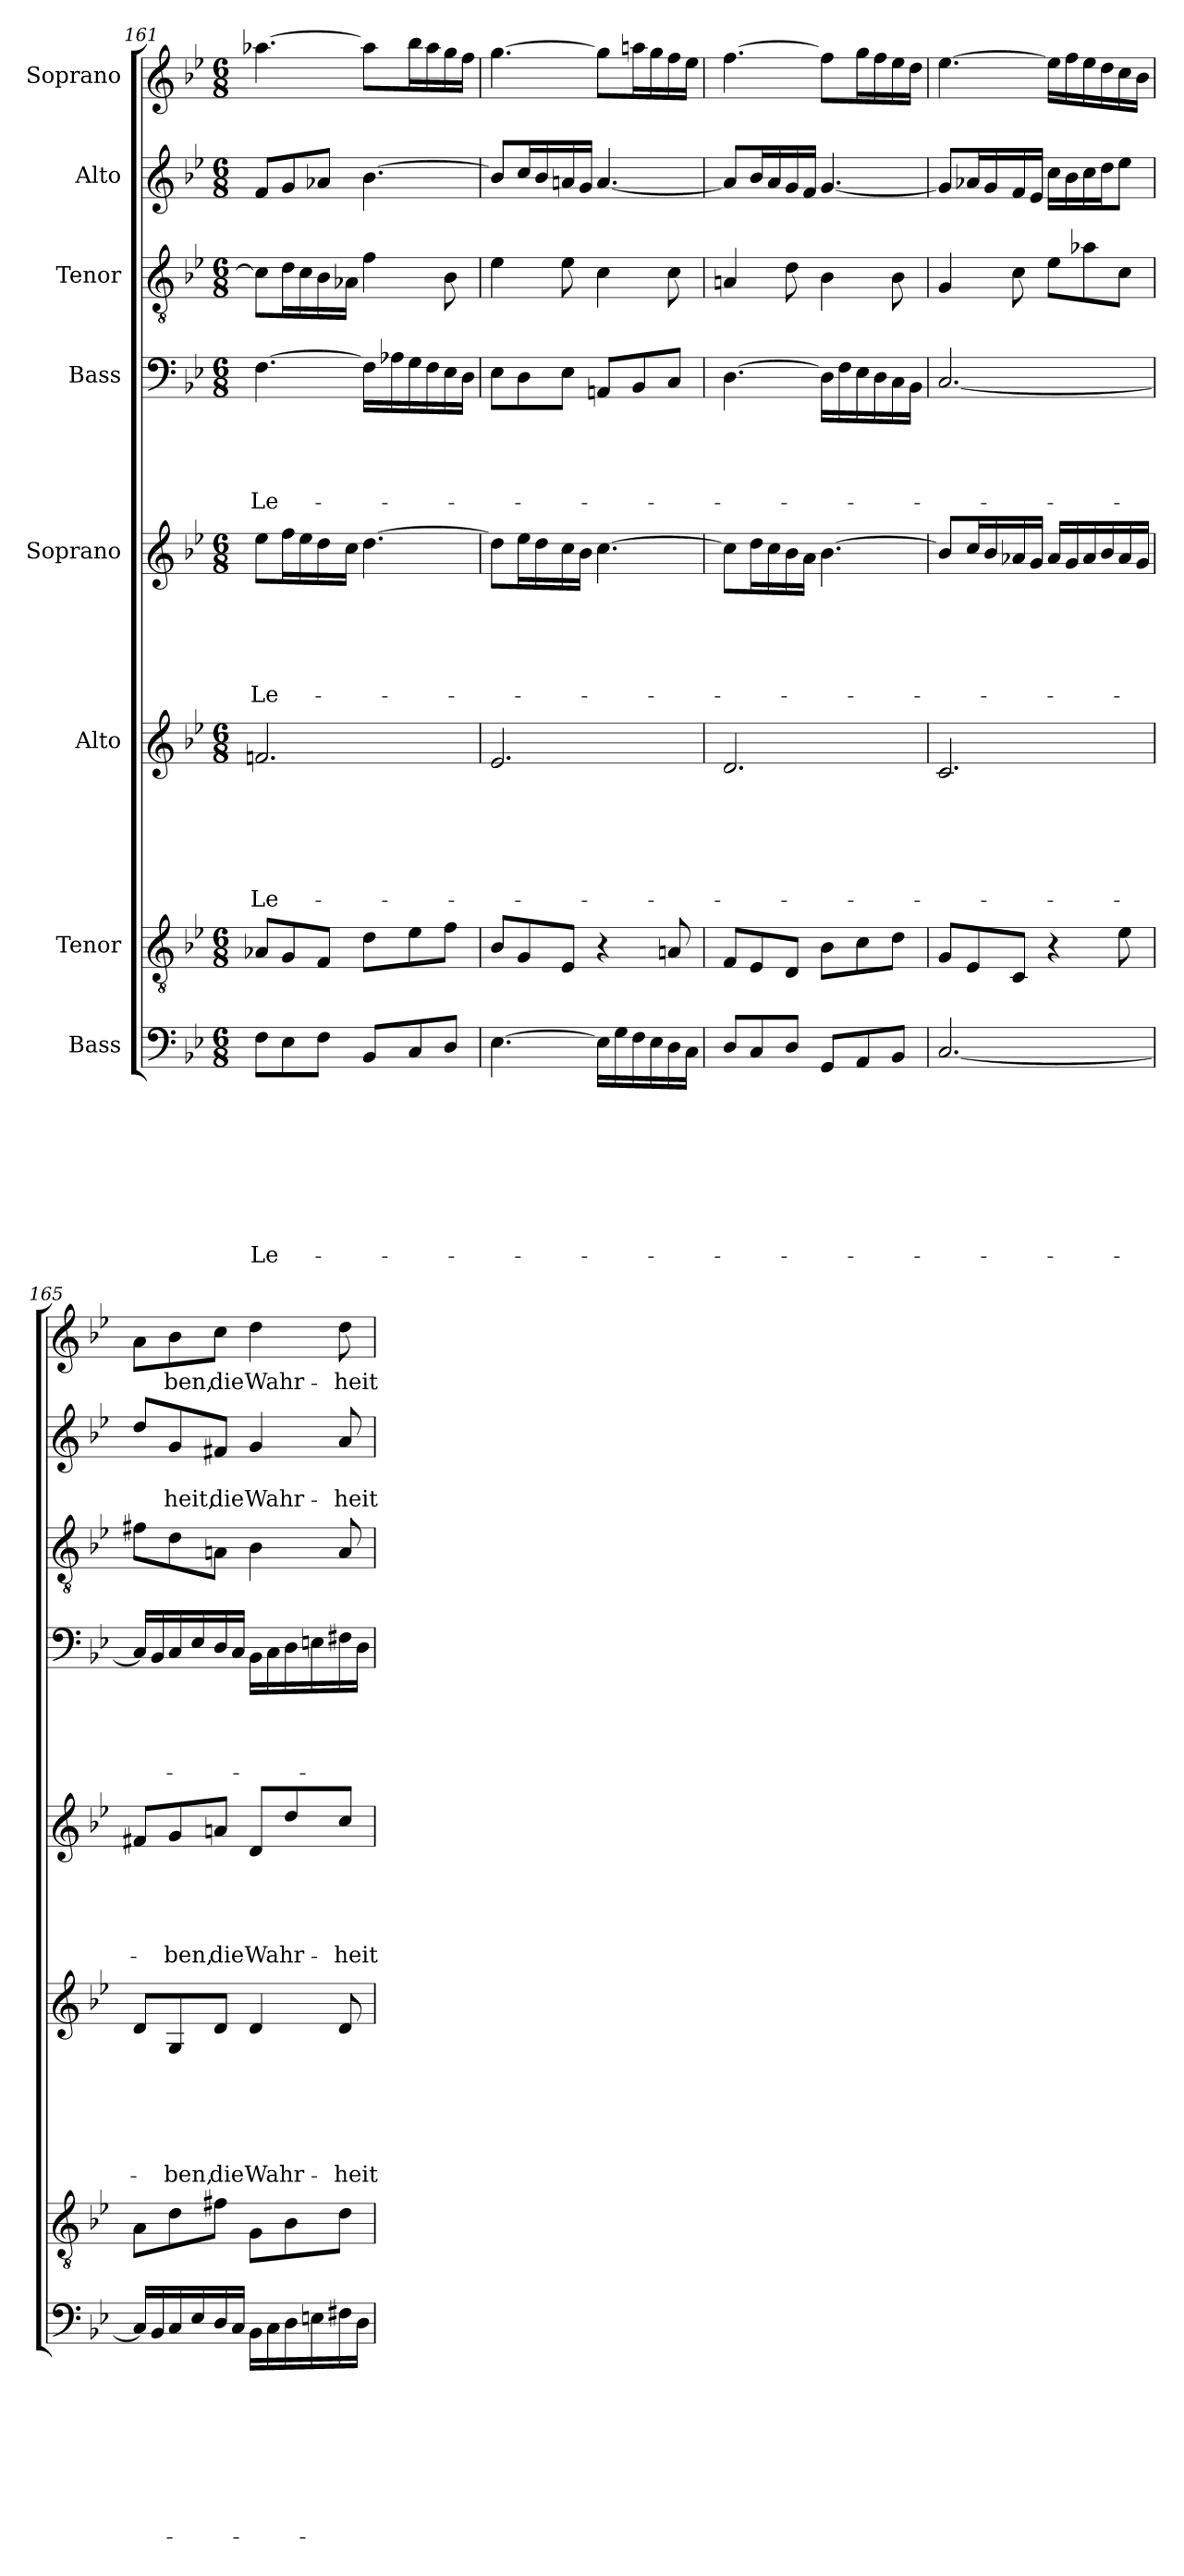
**kern	**text	**text	**text	**text	**text	**text	**text	**text	**kern	**kern	**text	**text	**text	**text	**text	**text	**kern	**text	**text	**text	**text	**text	**kern	**text	**text	**text	**text	**kern	**kern	**text	**text	**kern	**text
*part8	*part8	*part8	*part8	*part8	*part8	*part8	*part8	*part8	*part7	*part6	*part6	*part6	*part6	*part6	*part6	*part6	*part5	*part5	*part5	*part5	*part5	*part5	*part4	*part4	*part4	*part4	*part4	*part3	*part2	*part2	*part2	*part1	*part1
*staff8	*staff8	*staff8	*staff8	*staff8	*staff8	*staff8	*staff8	*staff8	*staff7	*staff6	*staff6	*staff6	*staff6	*staff6	*staff6	*staff6	*staff5	*staff5	*staff5	*staff5	*staff5	*staff5	*staff4	*staff4	*staff4	*staff4	*staff4	*staff3	*staff2	*staff2	*staff2	*staff1	*staff1
*I"Bass	*	*	*	*	*	*	*	*	*I"Tenor	*I"Alto	*	*	*	*	*	*	*I"Soprano	*	*	*	*	*	*I"Bass	*	*	*	*	*I"Tenor	*I"Alto	*	*	*I"Soprano	*
*clefF4	*	*	*	*	*	*	*	*	*clefGv2	*clefG2	*	*	*	*	*	*	*clefG2	*	*	*	*	*	*clefF4	*	*	*	*	*clefGv2	*clefG2	*	*	*clefG2	*
*k[b-e-]	*	*	*	*	*	*	*	*	*k[b-e-]	*k[b-e-]	*	*	*	*	*	*	*k[b-e-]	*	*	*	*	*	*k[b-e-]	*	*	*	*	*k[b-e-]	*k[b-e-]	*	*	*k[b-e-]	*
*B-:	*	*	*	*	*	*	*	*	*B-:	*B-:	*	*	*	*	*	*	*B-:	*	*	*	*	*	*B-:	*	*	*	*	*B-:	*B-:	*	*	*B-:	*
*M6/8	*	*	*	*	*	*	*	*	*M6/8	*M6/8	*	*	*	*	*	*	*M6/8	*	*	*	*	*	*M6/8	*	*	*	*	*M6/8	*M6/8	*	*	*M6/8	*
=161	=161	=161	=161	=161	=161	=161	=161	=161	=161	=161	=161	=161	=161	=161	=161	=161	=161	=161	=161	=161	=161	=161	=161	=161	=161	=161	=161	=161	=161	=161	=161	=161	=161
!	!	!	!	!	!	!	!	!LO:LY:b	!	!	!	!	!	!	!	!LO:LY:b	!	!	!	!	!	!LO:LY:b	!	!	!	!	!LO:LY:b	!	!	!	!	!	!
8F\L	.	.	.	.	.	.	.	Le-	8A-X/L	2.fn/	.	.	.	.	.	Le-	8ee-\L	.	.	.	.	Le-	[>4.F\	.	.	.	Le-	8c\L]	8f/L	.	.	[>4.aa-X\	.
8E-\	.	.	.	.	.	.	.	.	8G/	.	.	.	.	.	.	.	16ff\L	.	.	.	.	.	.	.	.	.	.	16d\L	8g/	.	.	.	.
.	.	.	.	.	.	.	.	.	.	.	.	.	.	.	.	.	16ee-\	.	.	.	.	.	.	.	.	.	.	16c\	.	.	.	.	.
8F\J	.	.	.	.	.	.	.	.	8F/J	.	.	.	.	.	.	.	16dd\	.	.	.	.	.	.	.	.	.	.	16B-\	8a-X/J	.	.	.	.
.	.	.	.	.	.	.	.	.	.	.	.	.	.	.	.	.	16cc\JJ	.	.	.	.	.	.	.	.	.	.	16A-X\JJ	.	.	.	.	.
8BB-/L	.	.	.	.	.	.	.	.	8d\L	.	.	.	.	.	.	.	[<4.dd\	.	.	.	.	.	16F\LL]	.	.	.	.	4f\	[<4.b-\	.	.	8aa-\L]	.
.	.	.	.	.	.	.	.	.	.	.	.	.	.	.	.	.	.	.	.	.	.	.	16A-X\	.	.	.	.	.	.	.	.	.	.
8C/	.	.	.	.	.	.	.	.	8e-\	.	.	.	.	.	.	.	.	.	.	.	.	.	16G\	.	.	.	.	.	.	.	.	16bb-\L	.
.	.	.	.	.	.	.	.	.	.	.	.	.	.	.	.	.	.	.	.	.	.	.	16F\	.	.	.	.	.	.	.	.	16aa-\	.
8D/J	.	.	.	.	.	.	.	.	8f\J	.	.	.	.	.	.	.	.	.	.	.	.	.	16E-\	.	.	.	.	8B-\	.	.	.	16gg\	.
.	.	.	.	.	.	.	.	.	.	.	.	.	.	.	.	.	.	.	.	.	.	.	16D\JJ	.	.	.	.	.	.	.	.	16ff\JJ	.
!!LO:LB:g=z
=162	=162	=162	=162	=162	=162	=162	=162	=162	=162	=162	=162	=162	=162	=162	=162	=162	=162	=162	=162	=162	=162	=162	=162	=162	=162	=162	=162	=162	=162	=162	=162	=162	=162
[>4.E-\	.	.	.	.	.	.	.	.	8B-/L	2.e-/	.	.	.	.	.	.	8dd\L]	.	.	.	.	.	8E-\L	.	.	.	.	4e-\	8b-/L]	.	.	[>4.gg\	.
.	.	.	.	.	.	.	.	.	8G/	.	.	.	.	.	.	.	16ee-\L	.	.	.	.	.	8D\	.	.	.	.	.	16cc/L	.	.	.	.
.	.	.	.	.	.	.	.	.	.	.	.	.	.	.	.	.	16dd\	.	.	.	.	.	.	.	.	.	.	.	16b-/	.	.	.	.
.	.	.	.	.	.	.	.	.	8E-/J	.	.	.	.	.	.	.	16cc\	.	.	.	.	.	8E-\J	.	.	.	.	8e-\	16an/	.	.	.	.
.	.	.	.	.	.	.	.	.	.	.	.	.	.	.	.	.	16b-\JJ	.	.	.	.	.	.	.	.	.	.	.	16g/JJ	.	.	.	.
16E-\LL]	.	.	.	.	.	.	.	.	4r	.	.	.	.	.	.	.	[>4.cc\	.	.	.	.	.	8AAn/L	.	.	.	.	4c\	[<4.a/	.	.	8gg\L]	.
16G\	.	.	.	.	.	.	.	.	.	.	.	.	.	.	.	.	.	.	.	.	.	.	.	.	.	.	.	.	.	.	.	.	.
16F\	.	.	.	.	.	.	.	.	.	.	.	.	.	.	.	.	.	.	.	.	.	.	8BB-/	.	.	.	.	.	.	.	.	16aan\L	.
16E-\	.	.	.	.	.	.	.	.	.	.	.	.	.	.	.	.	.	.	.	.	.	.	.	.	.	.	.	.	.	.	.	16gg\	.
16D\	.	.	.	.	.	.	.	.	8An/	.	.	.	.	.	.	.	.	.	.	.	.	.	8C/J	.	.	.	.	8c\	.	.	.	16ff\	.
16C\JJ	.	.	.	.	.	.	.	.	.	.	.	.	.	.	.	.	.	.	.	.	.	.	.	.	.	.	.	.	.	.	.	16ee-\JJ	.
=163	=163	=163	=163	=163	=163	=163	=163	=163	=163	=163	=163	=163	=163	=163	=163	=163	=163	=163	=163	=163	=163	=163	=163	=163	=163	=163	=163	=163	=163	=163	=163	=163	=163
8D/L	.	.	.	.	.	.	.	.	8F/L	2.d/	.	.	.	.	.	.	8cc\L]	.	.	.	.	.	[>4.D\	.	.	.	.	4An/	8a/L]	.	.	[>4.ff\	.
8C/	.	.	.	.	.	.	.	.	8E-/	.	.	.	.	.	.	.	16dd\L	.	.	.	.	.	.	.	.	.	.	.	16b-/L	.	.	.	.
.	.	.	.	.	.	.	.	.	.	.	.	.	.	.	.	.	16cc\	.	.	.	.	.	.	.	.	.	.	.	16a/	.	.	.	.
8D/J	.	.	.	.	.	.	.	.	8D/J	.	.	.	.	.	.	.	16b-\	.	.	.	.	.	.	.	.	.	.	8d\	16g/	.	.	.	.
.	.	.	.	.	.	.	.	.	.	.	.	.	.	.	.	.	16a\JJ	.	.	.	.	.	.	.	.	.	.	.	16f/JJ	.	.	.	.
8GG/L	.	.	.	.	.	.	.	.	8B-\L	.	.	.	.	.	.	.	[>4.b-\	.	.	.	.	.	16D\LL]	.	.	.	.	4B-\	[<4.g/	.	.	8ff\L]	.
.	.	.	.	.	.	.	.	.	.	.	.	.	.	.	.	.	.	.	.	.	.	.	16F\	.	.	.	.	.	.	.	.	.	.
8AA/	.	.	.	.	.	.	.	.	8c\	.	.	.	.	.	.	.	.	.	.	.	.	.	16E-\	.	.	.	.	.	.	.	.	16gg\L	.
.	.	.	.	.	.	.	.	.	.	.	.	.	.	.	.	.	.	.	.	.	.	.	16D\	.	.	.	.	.	.	.	.	16ff\	.
8BB-/J	.	.	.	.	.	.	.	.	8d\J	.	.	.	.	.	.	.	.	.	.	.	.	.	16C\	.	.	.	.	8B-\	.	.	.	16ee-\	.
.	.	.	.	.	.	.	.	.	.	.	.	.	.	.	.	.	.	.	.	.	.	.	16BB-\JJ	.	.	.	.	.	.	.	.	16dd\JJ	.
=164	=164	=164	=164	=164	=164	=164	=164	=164	=164	=164	=164	=164	=164	=164	=164	=164	=164	=164	=164	=164	=164	=164	=164	=164	=164	=164	=164	=164	=164	=164	=164	=164	=164
[<2.C/	.	.	.	.	.	.	.	.	8G/L	2.c/	.	.	.	.	.	.	8b-/L]	.	.	.	.	.	[<2.C/	.	.	.	.	4G/	8g/L]	.	.	[>4.ee-\	.
.	.	.	.	.	.	.	.	.	8E-/	.	.	.	.	.	.	.	16cc/L	.	.	.	.	.	.	.	.	.	.	.	16a-X/L	.	.	.	.
.	.	.	.	.	.	.	.	.	.	.	.	.	.	.	.	.	16b-/	.	.	.	.	.	.	.	.	.	.	.	16g/	.	.	.	.
.	.	.	.	.	.	.	.	.	8C/J	.	.	.	.	.	.	.	16a-X/	.	.	.	.	.	.	.	.	.	.	8c\	16f/	.	.	.	.
.	.	.	.	.	.	.	.	.	.	.	.	.	.	.	.	.	16g/JJ	.	.	.	.	.	.	.	.	.	.	.	16e-/JJ	.	.	.	.
.	.	.	.	.	.	.	.	.	4r	.	.	.	.	.	.	.	16a-/LL	.	.	.	.	.	.	.	.	.	.	8e-\L	16cc\LL	.	.	16ee-\LL]	.
.	.	.	.	.	.	.	.	.	.	.	.	.	.	.	.	.	16g/	.	.	.	.	.	.	.	.	.	.	.	16b-\	.	.	16ff\	.
.	.	.	.	.	.	.	.	.	.	.	.	.	.	.	.	.	16a-/	.	.	.	.	.	.	.	.	.	.	8a-X\	16cc\	.	.	16ee-\	.
.	.	.	.	.	.	.	.	.	.	.	.	.	.	.	.	.	16b-/	.	.	.	.	.	.	.	.	.	.	.	16dd\J	.	.	16dd\	.
.	.	.	.	.	.	.	.	.	8e-\	.	.	.	.	.	.	.	16a-/	.	.	.	.	.	.	.	.	.	.	8c\J	8ee-\J	.	.	16cc\	.
.	.	.	.	.	.	.	.	.	.	.	.	.	.	.	.	.	16g/JJ	.	.	.	.	.	.	.	.	.	.	.	.	.	.	16b-\JJ	.
=165	=165	=165	=165	=165	=165	=165	=165	=165	=165	=165	=165	=165	=165	=165	=165	=165	=165	=165	=165	=165	=165	=165	=165	=165	=165	=165	=165	=165	=165	=165	=165	=165	=165
16C/LL]	.	.	.	.	.	.	.	.	8A\L	8d/L	.	.	.	.	.	.	8f#X/L	.	.	.	.	.	16C/LL]	.	.	.	.	8f#X\L	8dd/L	.	.	8a\L	.
16BB-/	.	.	.	.	.	.	.	.	.	.	.	.	.	.	.	.	.	.	.	.	.	.	16BB-/	.	.	.	.	.	.	.	.	.	.
!	!	!	!	!	!	!	!	!	!	!	!	!	!	!	!	!LO:LY:b	!	!	!	!	!	!LO:LY:b	!	!	!	!	!	!	!	!	!LO:LY:b	!	!LO:LY:b
16C/	.	.	.	.	.	.	.	.	8d\	8G/	.	.	.	.	.	-ben,	8g/	.	.	.	.	-ben,	16C/	.	.	.	.	8d\	8g/	.	-heit,	8b-\	-ben,
16E-/	.	.	.	.	.	.	.	.	.	.	.	.	.	.	.	.	.	.	.	.	.	.	16E-/	.	.	.	.	.	.	.	.	.	.
!	!	!	!	!	!	!	!	!	!	!	!	!	!	!	!	!LO:LY:b	!	!	!	!	!	!LO:LY:b	!	!	!	!	!	!	!	!	!LO:LY:b	!	!LO:LY:b
16D/	.	.	.	.	.	.	.	.	8f#X\J	8d/J	.	.	.	.	.	die	8an/J	.	.	.	.	die	16D/	.	.	.	.	8An\J	8f#X/J	.	die	8cc\J	die
16C/JJ	.	.	.	.	.	.	.	.	.	.	.	.	.	.	.	.	.	.	.	.	.	.	16C/JJ	.	.	.	.	.	.	.	.	.	.
!	!	!	!	!	!	!	!	!	!	!	!	!	!	!	!	!LO:LY:b	!	!	!	!	!	!LO:LY:b	!	!	!	!	!	!	!	!	!LO:LY:b	!	!LO:LY:b
16BB-\LL	.	.	.	.	.	.	.	.	8G\L	4d/	.	.	.	.	.	Wahr-	8d/L	.	.	.	.	Wahr-	16BB-\LL	.	.	.	.	4B-\	4g/	.	Wahr-	4dd\	Wahr-
16C\	.	.	.	.	.	.	.	.	.	.	.	.	.	.	.	.	.	.	.	.	.	.	16C\	.	.	.	.	.	.	.	.	.	.
16D\	.	.	.	.	.	.	.	.	8B-\	.	.	.	.	.	.	.	8dd/	.	.	.	.	.	16D\	.	.	.	.	.	.	.	.	.	.
16En\	.	.	.	.	.	.	.	.	.	.	.	.	.	.	.	.	.	.	.	.	.	.	16En\	.	.	.	.	.	.	.	.	.	.
!	!	!	!	!	!	!	!	!	!	!	!	!	!	!	!	!LO:LY:b	!	!	!	!	!	!LO:LY:b	!	!	!	!	!	!	!	!	!LO:LY:b	!	!LO:LY:b
16F#X\	.	.	.	.	.	.	.	.	8d\J	8d/	.	.	.	.	.	-heit	8cc/J	.	.	.	.	-heit	16F#X\	.	.	.	.	8A/	8a/	.	-heit	8dd\	-heit
16D\JJ	.	.	.	.	.	.	.	.	.	.	.	.	.	.	.	.	.	.	.	.	.	.	16D\JJ	.	.	.	.	.	.	.	.	.	.
=	=	=	=	=	=	=	=	=	=	=	=	=	=	=	=	=	=	=	=	=	=	=	=	=	=	=	=	=	=	=	=	=	=
*-	*-	*-	*-	*-	*-	*-	*-	*-	*-	*-	*-	*-	*-	*-	*-	*-	*-	*-	*-	*-	*-	*-	*-	*-	*-	*-	*-	*-	*-	*-	*-	*-	*-
